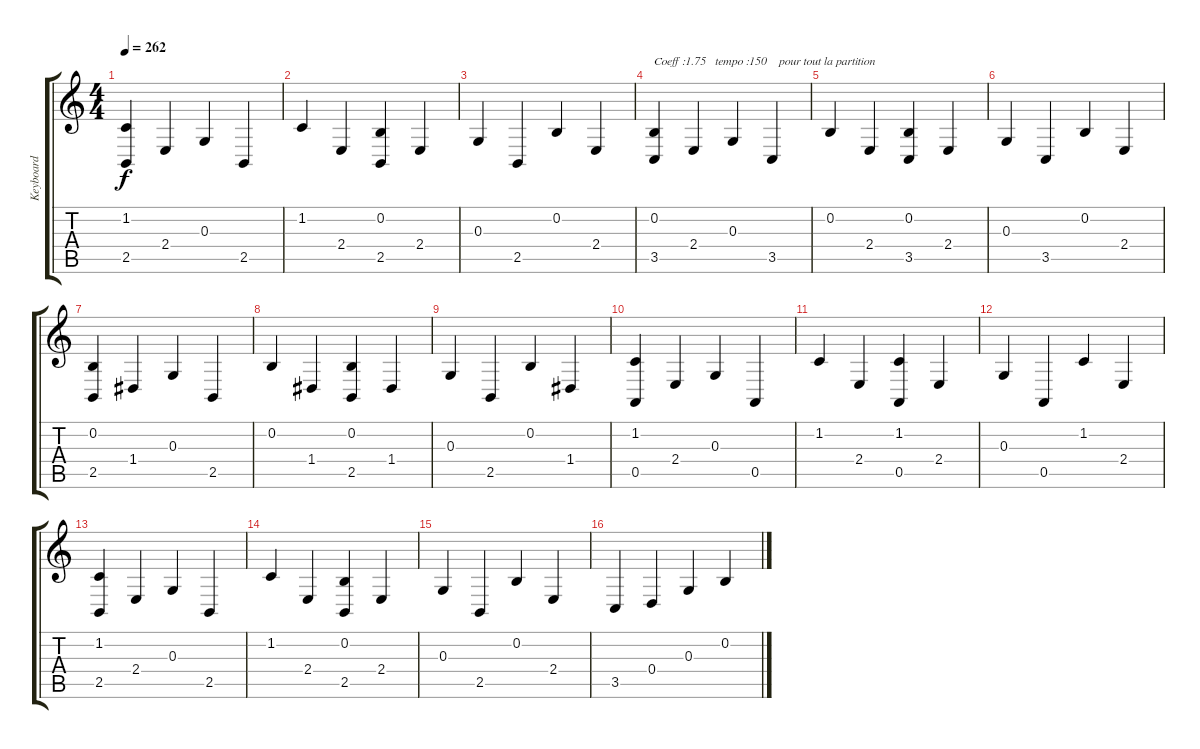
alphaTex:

\track ("Keyboard" "Keyboard") {instrument acousticgrandpiano}
\staff {score tabs}
\tuning (E4 B3 G3 D3 A2 E2) {hide}
\ts (4 4)
\tempo 262
\clef g2
\ks c
(1.2 2.5).4{dy f} 2.4.4 0.3.4 2.5.4 |
1.2.4 2.4.4 (0.2 2.5).4 2.4.4 |
0.3.4 2.5.4 0.2.4 2.4.4 |
(0.2 3.5).4{txt "Coeff :1.75   tempo :150    pour tout la partition"} 2.4.4 0.3.4 3.5.4 |
0.2.4 2.4.4 (0.2 3.5).4 2.4.4 |
0.3.4 3.5.4 0.2.4 2.4.4 |
(0.2 2.5).4 1.4.4 0.3.4 2.5.4 |
0.2.4 1.4.4 (0.2 2.5).4 1.4.4 |
0.3.4 2.5.4 0.2.4 1.4.4 |
(1.2 0.5).4 2.4.4 0.3.4 0.5.4 |
1.2.4 2.4.4 (1.2 0.5).4 2.4.4 |
0.3.4 0.5.4 1.2.4 2.4.4 |
(1.2 2.5).4 2.4.4 0.3.4 2.5.4 |
1.2.4 2.4.4 (0.2 2.5).4 2.4.4 |
0.3.4 2.5.4 0.2.4 2.4.4 |
3.5.4 0.4.4 0.3.4 0.2.4
